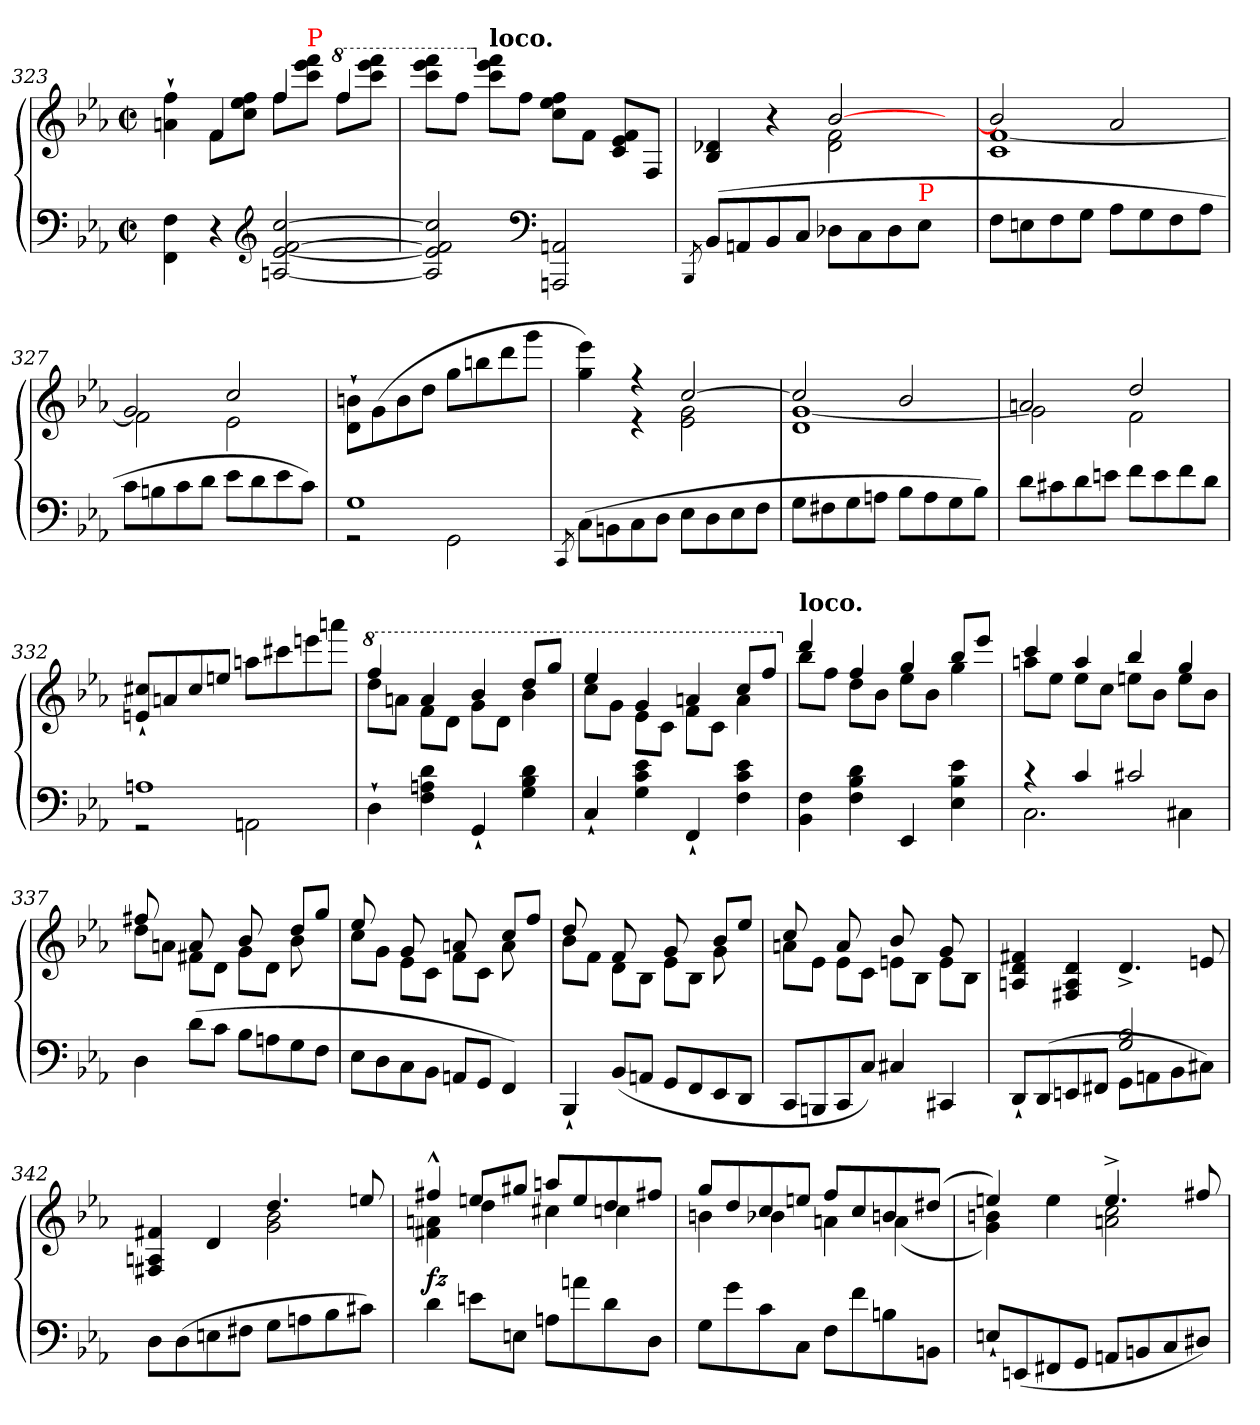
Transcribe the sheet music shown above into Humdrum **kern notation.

**kern	**kern	**dynam
*part1	*part1	*part1
*staff2	*staff1	*staff1/2
*clefF4	*clefG2	*
*k[b-e-a-]	*k[b-e-a-]	*
*c:	*c:	*
*M2/2	*M2/2	*
*met(c|)	*met(c|)	*
=323	=323	=323
*	*^	*
4F\ 4FF\	4ryy	4ff` 4an`	.
4r	4f	8fL	.
.	.	8ff 8ee- 8ccJ	.
*clefG2	*	*	*
[2cc [2f [2e- [2An	4ff	8ffL	.
!	!	!LO:TX:a:color=red:t=P	!
.	.	8fff 8eee- 8cccJ	.
*	*8va	*	*
.	4fff	8fffL	.
.	.	8ffff 8eeee- 8ccccJ	.
*	*v	*v	*
=324	=324	=324
2cc] 2f] 2e-] 2A]	8ffff 8eeee- 8ccccL	.
.	8fffJ	.
*	*X8va	*
!	!LO:TX:a:B:t=loco.	!
.	8fff 8eee- 8cccL	.
.	8ffJ	.
*clefF4	*	*
2AAn 2AAAn	8ff\ 8ee-\ 8cc\L	.
.	8f\J	.
.	8f 8e- 8cL	.
.	8F/J	.
=325	=325	=325
8qBBB-/	.	.
*	*^	*
(>8BB-L	4d-X 4B-	2ryy	.
8AAn	.	.	.
8BB-	4r	.	.
8CJ	.	.	.
8D-XL	[2b-	2f 2d-	.
8C	.	.	.
8D-	.	.	.
!LO:TX:a:color=red:t=P	!	!	!
8E-J	.	.	.
8ryy	8ryy	8ryy	.
=326	=326	=326	=326
8FL	2b-]	[1f 1c	.
8En	.	.	.
8F	.	.	.
8GJ	.	.	.
8A-L	2a-	.	.
8G	.	.	.
8F	.	.	.
8A-J	.	.	.
=327	=327	=327	=327
8cL	2g	2f]	.
8Bn	.	.	.
8c	.	.	.
8dJ	.	.	.
8e-L	2cc	2e-\	.
8d	.	.	.
8e-	.	.	.
8cJ)	.	.	.
*	*v	*v	*
=328	=328	=328
*^	*	*
1G	2rGG	8bn`\ 8d`\L	.
.	.	(8g\	.
.	.	8b\	.
.	.	8dd\J	.
.	2GG	8ggL	.
.	.	8bbn	.
.	.	8ddd	.
.	.	8gggJ	.
*v	*v	*	*
=329	=329	=329
8qCC/	.	.
*	*^	*
(8C\L	4eee- 4gg)	4ryy	.
8BBn\	.	.	.
8C\	4r	4r	.
8D\J	.	.	.
8E-L	[2cc	2g 2e-	.
8D	.	.	.
8E-	.	.	.
8FJ	.	.	.
=330	=330	=330	=330
8GL	2cc]	[1g 1d	.
8F#X	.	.	.
8G	.	.	.
8AnJ	.	.	.
8B-L	2b-	.	.
8A	.	.	.
8G	.	.	.
8B-J)	.	.	.
=331	=331	=331	=331
8dL	2an	2g]	.
8c#X	.	.	.
8d	.	.	.
8enJ	.	.	.
8fL	2dd	2f\	.
8e	.	.	.
8f	.	.	.
8dJ	.	.	.
*	*v	*v	*
=332	=332	=332
*^	*	*
1An	2rGG	8cc#X` 8en`L	.
.	.	8an	.
.	.	8cc#	.
.	.	8eenJ	.
.	2AAn	8aanL	.
.	.	8ccc#X	.
.	.	8eeen	.
.	.	8aaaJ	.
*v	*v	*	*
=333	=333	=333
*	*8va	*
*	*^	*
4D`	4fff	8dddL	.
.	.	8aanJ	.
4d 4An 4F	4aa	8ffL	.
.	.	8ddJ	.
4GG`	4bb-	8ggL	.
.	.	8ddJ	.
4d 4B- 4G	8dddL	4bb-	.
.	8gggJ	.	.
=334	=334	=334	=334
4C`	4eee-	8cccL	.
.	.	8ggJ	.
4e- 4c 4G	4gg	8ee-L	.
.	.	8ccJ	.
4FF`	4aan	8ffL	.
.	.	8ccJ	.
4e- 4c 4F	8cccL	4aa	.
.	8fffJ	.	.
=335	=335	=335	=335
*	*X8va	*	*
!	!LO:TX:a:B:t=loco.	!	!
4F 4BB-	4ddd	8bb-L	.
.	.	8ffJ	.
4d 4B- 4F	4ff	8ddL	.
.	.	8b-J	.
4EE-	4gg	8ee-L	.
.	.	8b-J	.
4e- 4B- 4E-	8bb-L	4gg	.
.	8eee-J	.	.
=336	=336	=336	=336
*^	*	*	*
4rc	2.C	4ccc	8aanL	.
.	.	.	8ee-J	.
4c	.	4aa	8ee-L	.
.	.	.	8ccJ	.
2c#X	.	4bb-	8eenL	.
.	.	.	8b-J	.
.	4C#X	4gg	8eeL	.
.	.	.	8b-J	.
*v	*v	*	*	*
=337	=337	=337	=337
4D	8ff#X	8ddL	.
.	8ryy	8anJ	.
(<8dL	8a	8f#XL	.
8cJ	8ryy	8dJ	.
8B-L	8b-	8gL	.
8An	8ryy	8dJ	.
8G	8ddL	8b-	.
8FJ	8ggJ	8ryy	.
=338	=338	=338	=338
8E-\L	8ee-	8ccL	.
8D\	8ryy	8gJ	.
8C\	8g	8e-L	.
8BB-\J	8ryy	8cJ	.
8AAnL	8an	8fL	.
8GGJ	8ryy	8cJ	.
4FF)	8ccL	8a	.
.	8ffJ	8ryy	.
=339	=339	=339	=339
4BBB-`	8dd	8b-L	.
.	8ryy	8fJ	.
(8BB-L	8f	8dL	.
8AAnJ	8ryy	8B-J	.
8GGL	8g	8e-L	.
8FF	8ryy	8B-J	.
8EE-	8b-L	8g	.
8DDJ	8ee-J	8ryy	.
=340	=340	=340	=340
8CCL	8cc	8anL	.
8BBBn	8ryy	8e-J	.
8CC	8a	8e-L	.
8CJ)	8ryy	8cJ	.
4C#X	8b-	8enL	.
.	8ryy	8B-J	.
4CC#X	8g	8eL	.
.	8ryy	8B-J	.
*	*v	*v	*
=341	=341	=341
*^	*	*
2ryy	8DD`L	4f#X/ 4d/ 4An/	.
.	(8DD	.	.
.	8EEn	4d/ 4A/ 4F#X/	.
.	8FF#XJ	.	.
2B- 2G	8GGL	4.d^>	.
.	8AAn	.	.
.	8BB-	.	.
.	8C#XJ)	8en	.
*v	*v	*	*
=342	=342	=342
*	*^	*
8D\L	4f#X/ 4An/ 4F#X/	2ryy	.
(8D\	.	.	.
8En	4d	.	.
8F#XJ	.	.	.
8GL	4.dd	2b- 2g	.
8An	.	.	.
8B-	.	.	.
8c#XJ)	8een	.	.
=343	=343	=343	=343
!	!	!	!LO:DY:b
4d	4ff#X^^	4an 4f#X	fz
8enL	8eenL	4dd	.
8EnJ	8gg#XJ	.	.
8AnL	8aanL	4cc#X	.
8an	8ee	.	.
8d	8dd	4ccn	.
8DJ	8ff#XJ	.	.
=344	=344	=344	=344
8GL	8ggL	4bn	.
8g	8dd	.	.
8c	8cc	4b-X	.
8CJ	8eenJ	.	.
8FL	8ffL	4an	.
8f	8cc	.	.
8Bn	8bn	(4a	.
8BBnJ	(8dd#XJ	.	.
=345	=345	=345	=345
8En`L	4een)	4bn 4g)	.
(8EEn	.	.	.
8FF#X	4ee	4ryy	.
8GGJ	.	.	.
8AAnL	4.ee^	2cc 2an	.
8BBn	.	.	.
8C	.	.	.
8D#XJ)	8ff#X	.	.
*	*v	*v	*
=	=	=
*-	*-	*-
